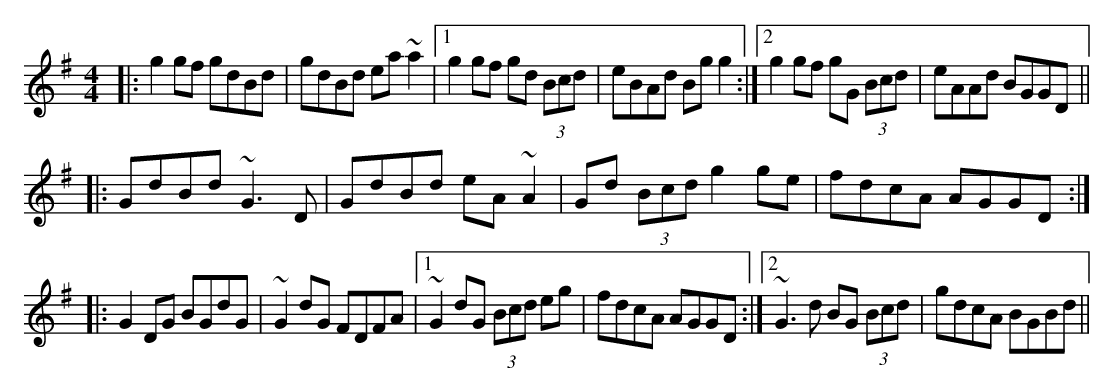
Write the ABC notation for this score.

X:1
M:4/4
K:G
|:g2gf gdBd|gdBd ea~a2|1 g2gf gd (3Bcd|eBAd Bgg2:|2 g2gf gG (3Bcd|eAAd BGGD||
|:GdBd ~G3D|GdBd eA~A2|Gd (3Bcd g2ge|fdcA AGGD:|
|:G2DG BGdG|~G2dG FDFA|1 ~G2dG (3Bcd eg|fdcA AGGD:|2 ~G3d BG (3Bcd|gdcA BGBd||
